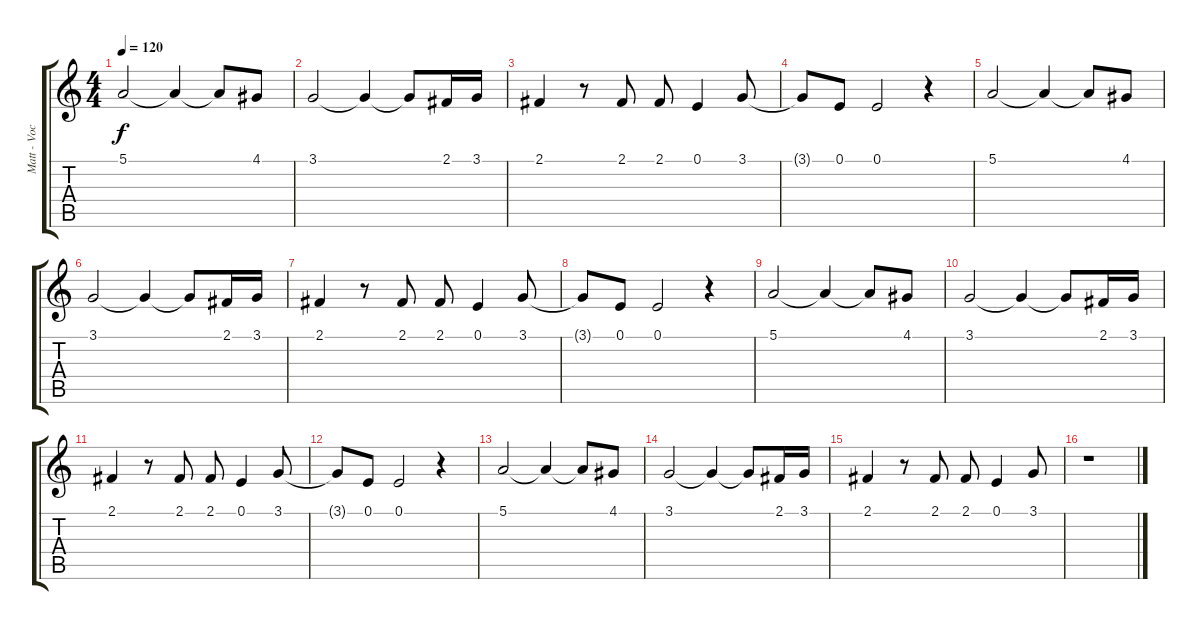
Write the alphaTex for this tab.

\track ("Matt - Vocals" "Matt - Voc") {instrument violin}
\staff {score tabs}
\tuning (E4 B3 G3 D3 A2 E2) {hide}
\ts (4 4)
\tempo 120
\clef g2
\ks c
5.1.2{dy f} 5.1{t}.4 5.1{t}.8 4.1.8 |
3.1.2 3.1{t}.4 3.1{t}.8 2.1.16 3.1.16 |
2.1.4 r.8 2.1.8 2.1.8 0.1.4 3.1.8 |
3.1{t}.8 0.1.8 0.1.2 r.4 |
5.1.2 5.1{t}.4 5.1{t}.8 4.1.8 |
3.1.2 3.1{t}.4 3.1{t}.8 2.1.16 3.1.16 |
2.1.4 r.8 2.1.8 2.1.8 0.1.4 3.1.8 |
3.1{t}.8 0.1.8 0.1.2 r.4 |
5.1.2 5.1{t}.4 5.1{t}.8 4.1.8 |
3.1.2 3.1{t}.4 3.1{t}.8 2.1.16 3.1.16 |
2.1.4 r.8 2.1.8 2.1.8 0.1.4 3.1.8 |
3.1{t}.8 0.1.8 0.1.2 r.4 |
5.1.2 5.1{t}.4 5.1{t}.8 4.1.8 |
3.1.2 3.1{t}.4 3.1{t}.8 2.1.16 3.1.16 |
2.1.4 r.8 2.1.8 2.1.8 0.1.4 3.1.8 |
r.1
